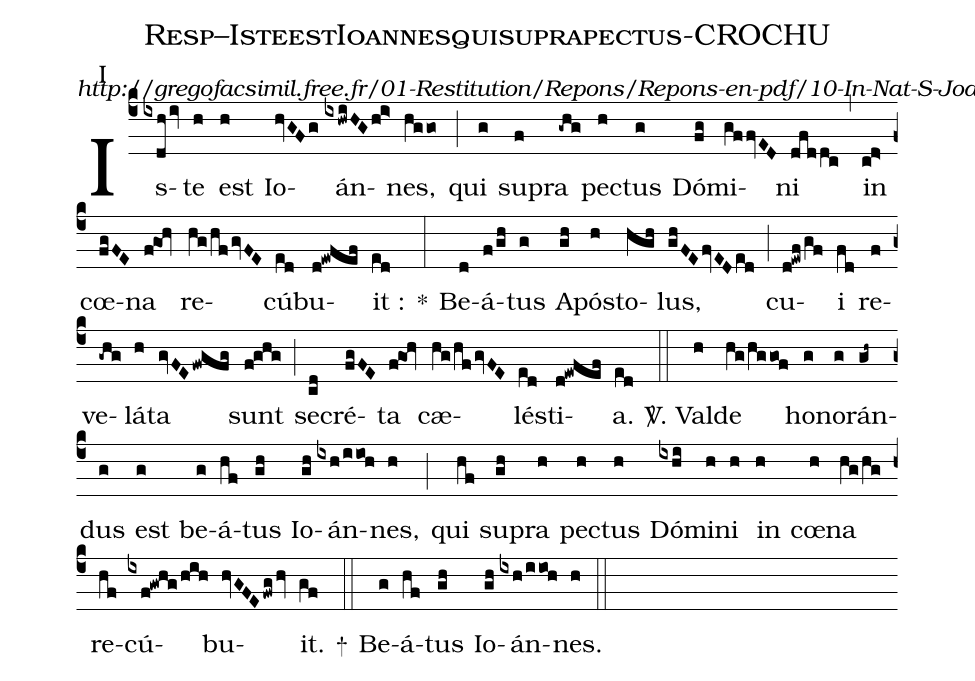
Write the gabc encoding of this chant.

name: Resp--IsteestIoannesquisuprapectus-CROCHU;
commentary: http://gregofacsimil.free.fr/01-Restitution/Repons/Repons-en-pdf/10-In-Nat-S-Joann/07-Iste-est-Joannes.pdf;
annotation: I;
%%
(c4) Is(ixdh/iv)te(h) est(h) Io(hvGFg)án(ixhwiHGhi>)nes,(hggo) (;) qui(g) su(f)pra(-ghg) pec(h)tus(g) Dó(fg)mi(gffvED)ni(dfddc) (,) in(cd>) cœ(fgFE)na(f!goh) re(hg/hf/gvFE)cú(ed)bu(d!ewfef)it :(ed) *(:) Be(d)á(f/gh)tus(g) A(gh)pós(h)to(hgh)lus,(ghFEfvEDed) (;) cu(d!ewf/gf)i(fd) re(f)ve(-ghg)lá(h)ta(gvFE/fwgfg) sunt(f!ghg) (;) se(cd)cré(fgFE)ta(f!goh) cæ(hg/hf/gvFE)lés(ed)ti(d!ewfef)a.(ed) (::)

<sp>V/</sp>. Val(h)de(hg/hggof) ho(g)no(g)rán(gh~)dus(g) est(g) be(g)á(hf)tus(gh) Io(gh)án(ixh/iioh)nes,(h) (;) qui(hf) su(gh)pra(h) pec(h)tus(h) Dó(ixhi)mi(h)ni(h) in(h) cœ(h)na(hg/hg) re(hf)cú(ixf!gwhg/hih)bu(hvGFE/fwg/hv)it.(gf) +(::)
Be(g)á(hf)tus(gh) Io(gh)án(ixh/iioh)nes.(h) (::)
